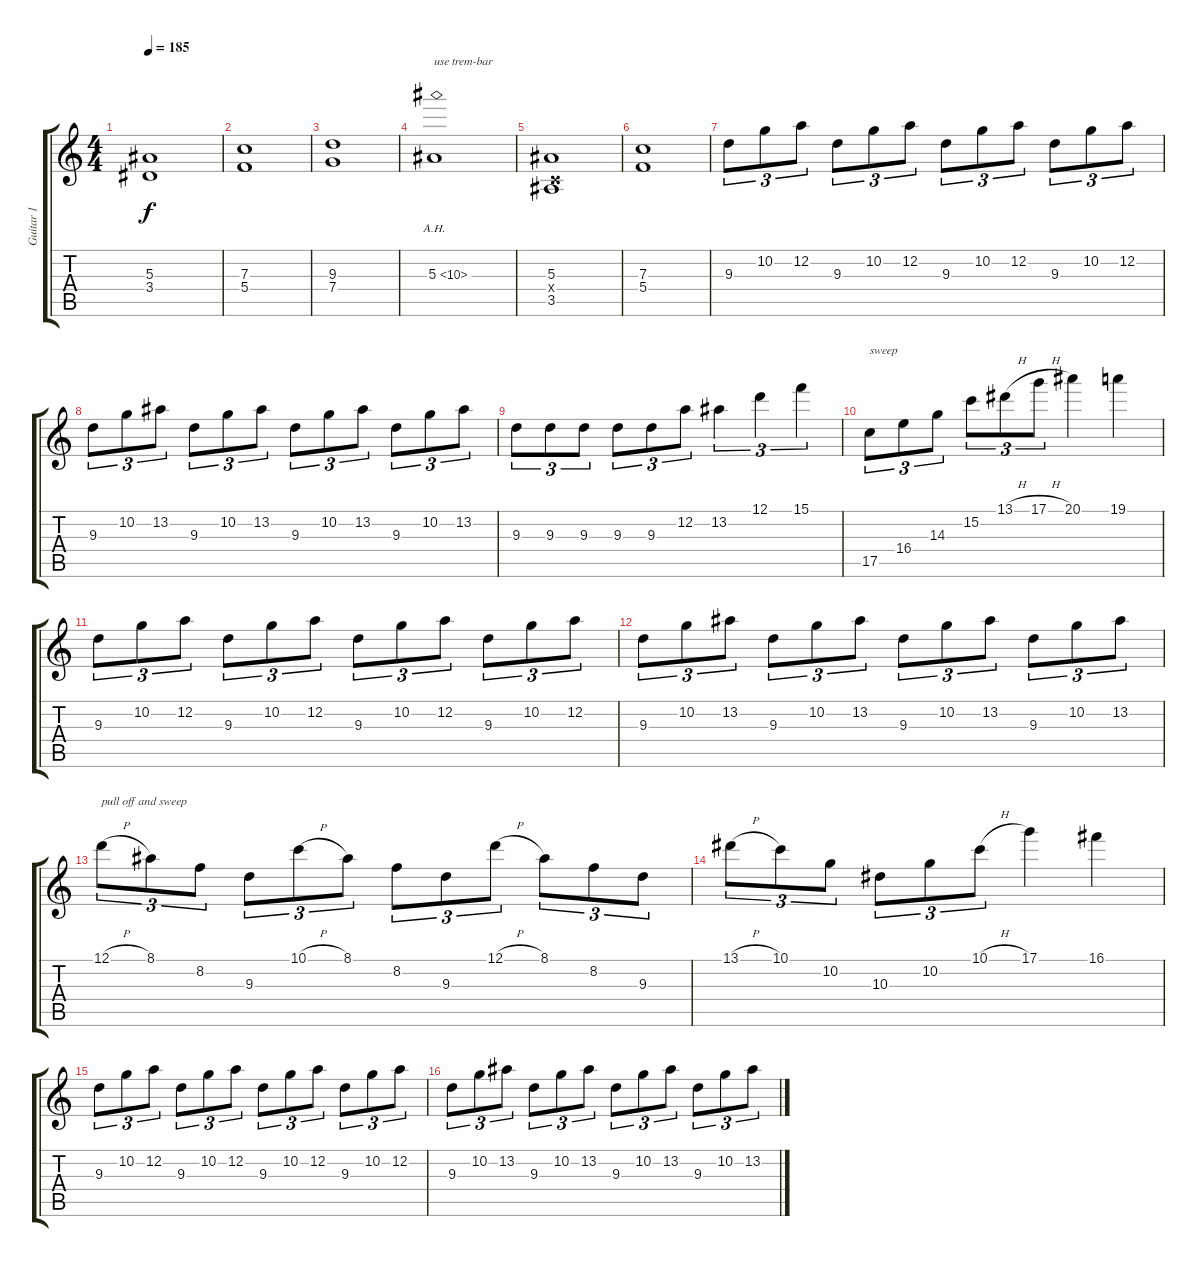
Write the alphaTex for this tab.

\track ("Guitar 1" "Guitar 1") {instrument acousticguitarnylon}
\staff {score tabs}
\tuning (D4 A3 F3 C3 G2 D2) {hide}
\ts (4 4)
\tempo 185
\clef g2
\ks c
(5.3 3.4).1{dy f} |
(7.3 5.4).1 |
(9.3 7.4).1 |
5.3{ah 5}.1{txt "use trem-bar"} |
(5.3 0.4{x} 3.5).1 |
(7.3 5.4).1 |
9.3.8{tu (3 2)} 10.2.8{tu (3 2)} 12.2.8{tu (3 2)} 9.3.8{tu (3 2)} 10.2.8{tu (3 2)} 12.2.8{tu (3 2)} 9.3.8{tu (3 2)} 10.2.8{tu (3 2)} 12.2.8{tu (3 2)} 9.3.8{tu (3 2)} 10.2.8{tu (3 2)} 12.2.8{tu (3 2)} |
9.3.8{tu (3 2)} 10.2.8{tu (3 2)} 13.2.8{tu (3 2)} 9.3.8{tu (3 2)} 10.2.8{tu (3 2)} 13.2.8{tu (3 2)} 9.3.8{tu (3 2)} 10.2.8{tu (3 2)} 13.2.8{tu (3 2)} 9.3.8{tu (3 2)} 10.2.8{tu (3 2)} 13.2.8{tu (3 2)} |
9.3.8{tu (3 2)} 9.3.8{tu (3 2)} 9.3.8{tu (3 2)} 9.3.8{tu (3 2)} 9.3.8{tu (3 2)} 12.2.8{tu (3 2)} 13.2.4{tu (3 2)} 12.1.4{tu (3 2)} 15.1.4{tu (3 2)} |
17.5.8{tu (3 2) txt "sweep"} 16.4.8{tu (3 2)} 14.3.8{tu (3 2)} 15.2.8{tu (3 2)} 13.1{h}.8{tu (3 2)} 17.1{h}.8{tu (3 2)} 20.1.4 19.1.4 |
9.3.8{tu (3 2)} 10.2.8{tu (3 2)} 12.2.8{tu (3 2)} 9.3.8{tu (3 2)} 10.2.8{tu (3 2)} 12.2.8{tu (3 2)} 9.3.8{tu (3 2)} 10.2.8{tu (3 2)} 12.2.8{tu (3 2)} 9.3.8{tu (3 2)} 10.2.8{tu (3 2)} 12.2.8{tu (3 2)} |
9.3.8{tu (3 2)} 10.2.8{tu (3 2)} 13.2.8{tu (3 2)} 9.3.8{tu (3 2)} 10.2.8{tu (3 2)} 13.2.8{tu (3 2)} 9.3.8{tu (3 2)} 10.2.8{tu (3 2)} 13.2.8{tu (3 2)} 9.3.8{tu (3 2)} 10.2.8{tu (3 2)} 13.2.8{tu (3 2)} |
12.1{h}.8{tu (3 2) txt "pull off and sweep"} 8.1.8{tu (3 2)} 8.2.8{tu (3 2)} 9.3.8{tu (3 2)} 10.1{h}.8{tu (3 2)} 8.1.8{tu (3 2)} 8.2.8{tu (3 2)} 9.3.8{tu (3 2)} 12.1{h}.8{tu (3 2)} 8.1.8{tu (3 2)} 8.2.8{tu (3 2)} 9.3.8{tu (3 2)} |
13.1{h}.8{tu (3 2)} 10.1.8{tu (3 2)} 10.2.8{tu (3 2)} 10.3.8{tu (3 2)} 10.2.8{tu (3 2)} 10.1{h}.8{tu (3 2)} 17.1.4 16.1.4 |
9.3.8{tu (3 2)} 10.2.8{tu (3 2)} 12.2.8{tu (3 2)} 9.3.8{tu (3 2)} 10.2.8{tu (3 2)} 12.2.8{tu (3 2)} 9.3.8{tu (3 2)} 10.2.8{tu (3 2)} 12.2.8{tu (3 2)} 9.3.8{tu (3 2)} 10.2.8{tu (3 2)} 12.2.8{tu (3 2)} |
9.3.8{tu (3 2)} 10.2.8{tu (3 2)} 13.2.8{tu (3 2)} 9.3.8{tu (3 2)} 10.2.8{tu (3 2)} 13.2.8{tu (3 2)} 9.3.8{tu (3 2)} 10.2.8{tu (3 2)} 13.2.8{tu (3 2)} 9.3.8{tu (3 2)} 10.2.8{tu (3 2)} 13.2.8{tu (3 2)}
